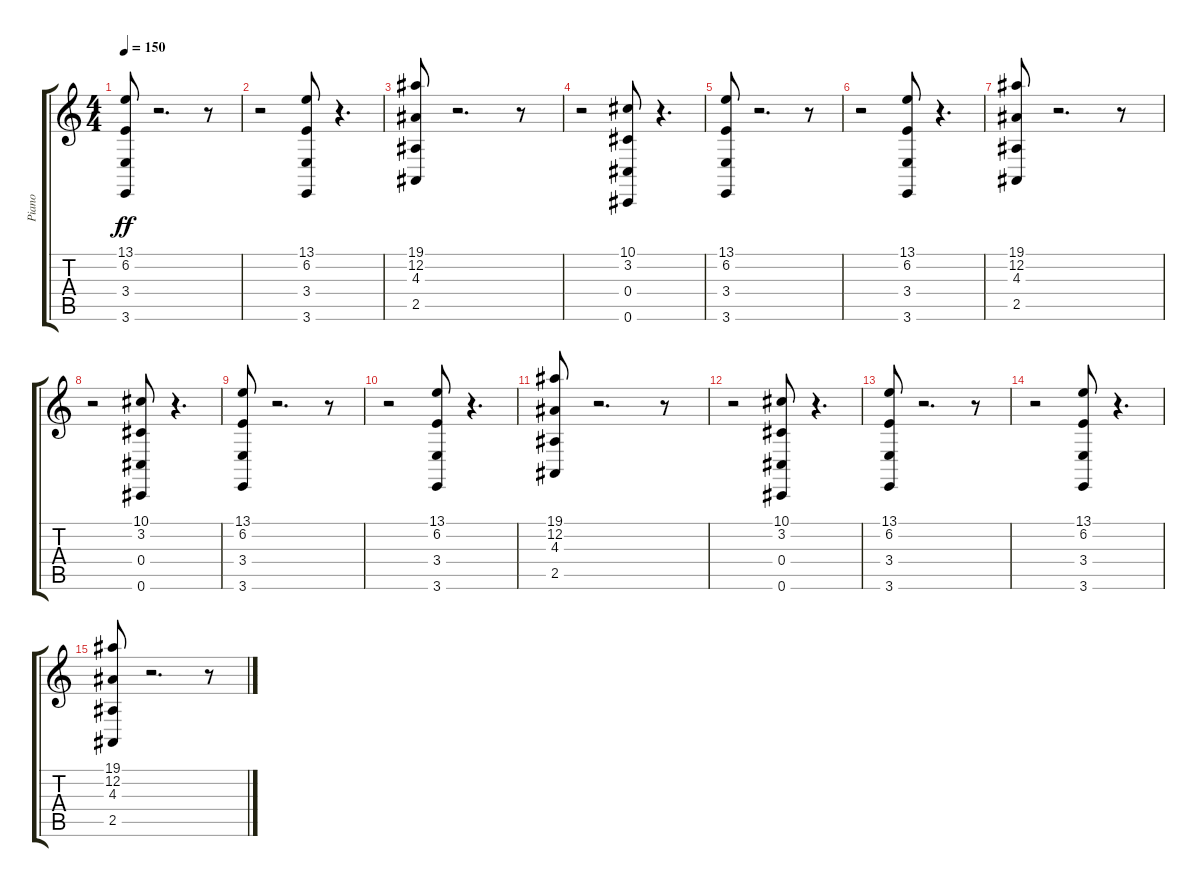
\track ("Piano" "Piano") {instrument acousticgrandpiano}
\staff {score tabs}
\tuning (Eb4 Bb3 Gb3 Db3 Ab2 Db2) {hide}
\ts (4 4)
\tempo 150
\clef g2
\ks c
(13.1 6.2 3.4 3.6).8{dy ff} r.2{d} r.8 |
r.2 (13.1 6.2 3.4 3.6).8 r.4{d} |
(19.1 12.2 4.3 2.5).8 r.2{d} r.8 |
r.2 (10.1 3.2 0.4 0.6).8 r.4{d} |
(13.1 6.2 3.4 3.6).8 r.2{d} r.8 |
r.2 (13.1 6.2 3.4 3.6).8 r.4{d} |
(19.1 12.2 4.3 2.5).8 r.2{d} r.8 |
r.2 (10.1 3.2 0.4 0.6).8 r.4{d} |
(13.1 6.2 3.4 3.6).8 r.2{d} r.8 |
r.2 (13.1 6.2 3.4 3.6).8 r.4{d} |
(19.1 12.2 4.3 2.5).8 r.2{d} r.8 |
r.2 (10.1 3.2 0.4 0.6).8 r.4{d} |
(13.1 6.2 3.4 3.6).8 r.2{d} r.8 |
r.2 (13.1 6.2 3.4 3.6).8 r.4{d} |
(19.1 12.2 4.3 2.5).8 r.2{d} r.8
